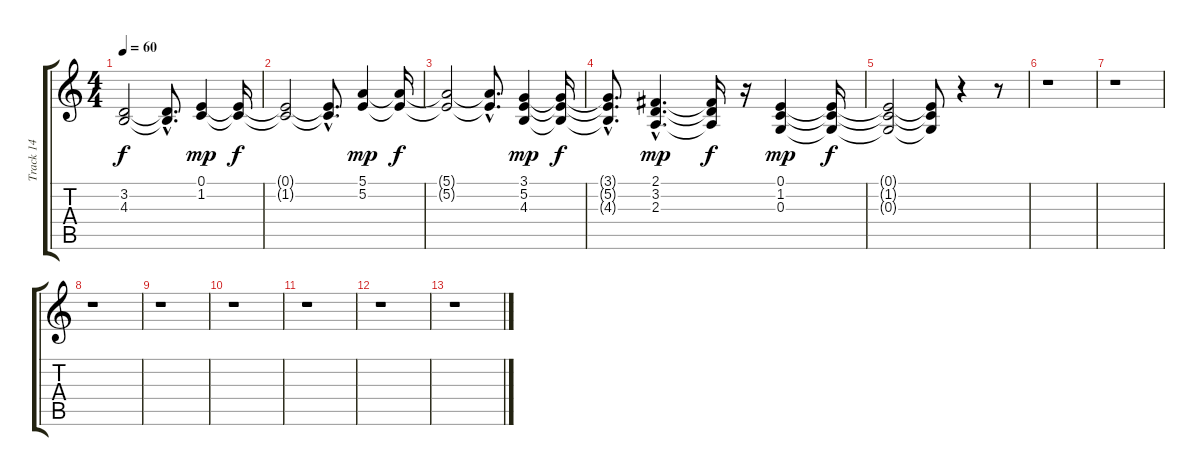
\track ("Track 14" "Track 14") {instrument choiraahs}
\staff {score tabs}
\tuning (E4 B3 G3 D3 A2 E2) {hide}
\ts (4 4)
\tempo 60
\clef g2
\ks c
(3.2{t} 4.3{t}).2{dy f} (3.2{hac t} 4.3{t}).8{d} (0.1 1.2).4{dy mp} (0.1{t} 1.2{t}).16{dy f} |
(0.1{t} 1.2{t}).2 (0.1{hac t} 1.2{t}).8{d} (5.1 5.2).4{dy mp} (5.1{t} 5.2{t}).16{dy f} |
(5.1{t} 5.2{t}).2 (5.1{hac t} 5.2{hac t}).8{d} (3.1 5.2 4.3).4{dy mp} (3.1{t} 5.2{t} 4.3{t}).16{dy f} |
(3.1{hac t} 5.2{hac t} 4.3{hac t}).8{d} (2.1{hac} 3.2{hac} 2.3{hac}).4{d dy mp} (2.1{t} 3.2{t} 2.3{t}).16{dy f} r.16 (0.1 1.2 0.3).4{dy mp} (0.1{t} 1.2{t} 0.3{t}).16{dy f} |
(0.1{t} 1.2{t} 0.3{t}).2 (0.1{t} 1.2{t} 0.3{t}).8 r.4 r.8 |
r.1 |
r.1 |
r.1 |
r.1 |
r.1 |
r.1 |
r.1 |
r.1
